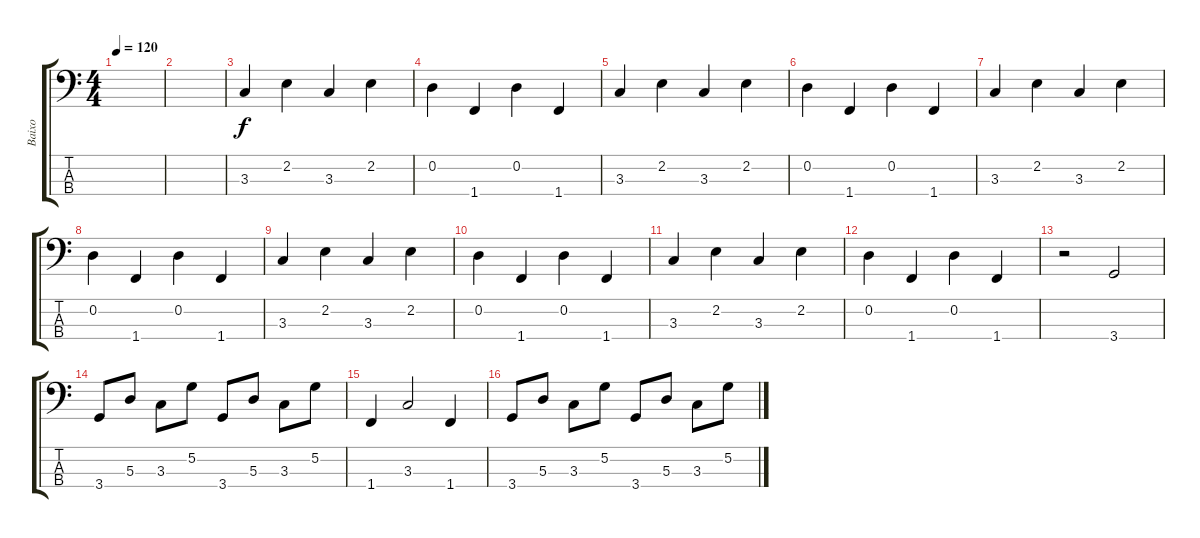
\track ("Baixo" "Baixo") {instrument electricbassfinger}
\staff {score tabs}
\tuning (G2 D2 A1 E1) {hide}
\ts (4 4)
\tempo 120
\clef f4
\ks c
|
|
3.3.4 2.2.4 3.3.4 2.2.4 |
0.2.4 1.4.4 0.2.4 1.4.4 |
3.3.4 2.2.4 3.3.4 2.2.4 |
0.2.4 1.4.4 0.2.4 1.4.4 |
3.3.4 2.2.4 3.3.4 2.2.4 |
0.2.4 1.4.4 0.2.4 1.4.4 |
3.3.4 2.2.4 3.3.4 2.2.4 |
0.2.4 1.4.4 0.2.4 1.4.4 |
3.3.4 2.2.4 3.3.4 2.2.4 |
0.2.4 1.4.4 0.2.4 1.4.4 |
r.2 3.4.2 |
3.4.8 5.3.8 3.3.8 5.2.8 3.4.8 5.3.8 3.3.8 5.2.8 |
1.4.4 3.3.2 1.4.4 |
3.4.8 5.3.8 3.3.8 5.2.8 3.4.8 5.3.8 3.3.8 5.2.8
